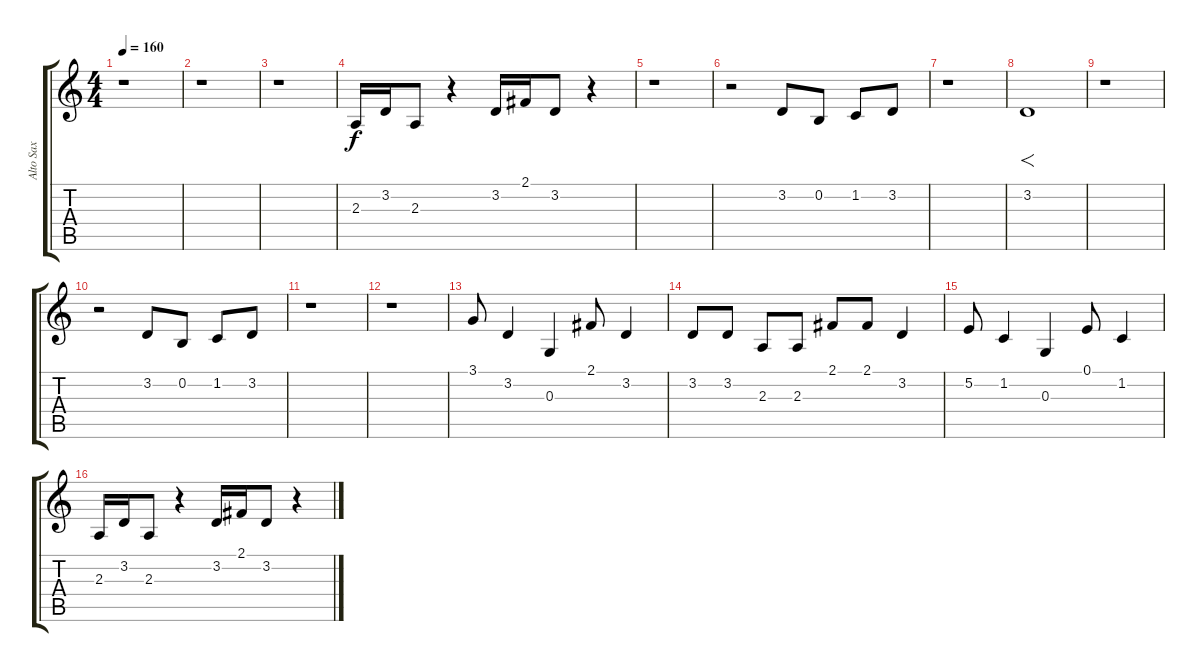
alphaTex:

\track ("Alto Sax" "Alto Sax") {instrument altosax}
\staff {score tabs}
\tuning (E4 B3 G3 D3 A2 E2) {hide}
\ts (4 4)
\tempo 160
\clef g2
\ks c
r.1{dy f} |
r.1 |
r.1 |
2.3.16 3.2.16 2.3.8 r.4 3.2.16 2.1.16 3.2.8 r.4 |
r.1 |
r.2 3.2.8 0.2.8 1.2.8 3.2.8 |
r.1 |
3.2.1{f} |
r.1 |
r.2 3.2.8 0.2.8 1.2.8 3.2.8 |
r.1 |
r.1 |
3.1.8 3.2.4 0.3.4 2.1.8 3.2.4 |
3.2.8 3.2.8 2.3.8 2.3.8 2.1.8 2.1.8 3.2.4 |
5.2.8 1.2.4 0.3.4 0.1.8 1.2.4 |
2.3.16 3.2.16 2.3.8 r.4 3.2.16 2.1.16 3.2.8 r.4
